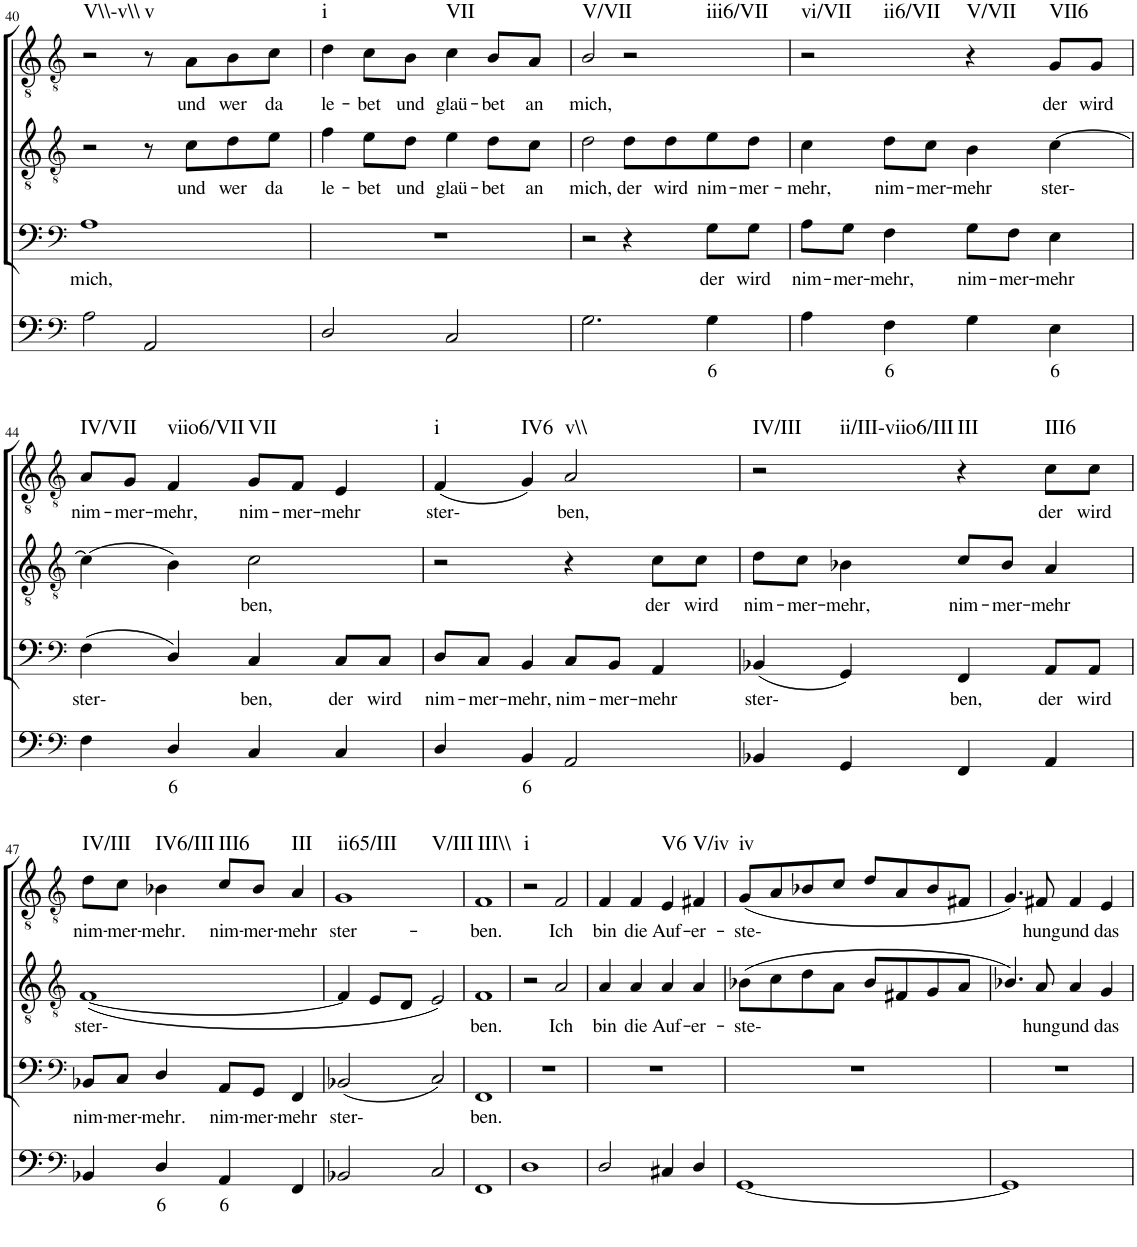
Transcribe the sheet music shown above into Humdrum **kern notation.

**kern	**text	**kern	**text	**kern	**text	**kern	**text	**harte
*part4	*part4	*part3	*part3	*part2	*part2	*part1	*part1	*part1
*staff4	*staff4	*staff3	*staff3	*staff2	*staff2	*staff1	*staff1	*
*I"Continuo	*	*I"Bass	*	*I"Tenor II	*	*I"Tenor I	*	*
!!LO:PB:g=z
*clefF4	*	*clefF4	*	*clefGv2	*	*clefGv2	*	*
*k[]	*	*k[]	*	*k[]	*	*k[]	*	*
*M4/4	*	*M4/4	*	*M4/4	*	*M4/4	*	*
=40	=40	=40	=40	=40	=40	=40	=40	=40
!	!	!	!LO:LY:b	!	!	!	!	!LO:H:kt=V\\-v\\
2A\	.	1A	mich,	2r	.	2r	.	N
!	!	!	!	!	!	!	!	!LO:H:kt=v
2AA/	.	.	.	8r	.	8r	.	N
!	!	!	!	!	!LO:LY:b	!	!LO:LY:b	!
.	.	.	.	8c\L	und	8A\L	und	.
!	!	!	!	!	!LO:LY:b	!	!LO:LY:b	!
.	.	.	.	8d\	wer	8B\	wer	.
!	!	!	!	!	!LO:LY:b	!	!LO:LY:b	!
.	.	.	.	8e\J	da	8c\J	da	.
=41	=41	=41	=41	=41	=41	=41	=41	=41
!	!	!	!	!	!LO:LY:b	!	!LO:LY:b	!LO:H:kt=i
2D/	.	1r	.	4f\	le-	4d\	le-	N
!	!	!	!	!	!LO:LY:b	!	!LO:LY:b	!
.	.	.	.	8e\L	bet	8c\L	bet	.
!	!	!	!	!	!LO:LY:b	!	!LO:LY:b	!
.	.	.	.	8d\J	und	8B\J	und	.
!	!	!	!	!	!LO:LY:b	!	!LO:LY:b	!LO:H:kt=VII
2C/	.	.	.	4e\	glaü-	4c\	glaü-	N
!	!	!	!	!	!LO:LY:b	!	!LO:LY:b	!
.	.	.	.	8d\L	bet	8B/L	bet	.
!	!	!	!	!	!LO:LY:b	!	!LO:LY:b	!
.	.	.	.	8c\J	an	8A/J	an	.
=42	=42	=42	=42	=42	=42	=42	=42	=42
!	!	!	!	!	!LO:LY:b	!	!LO:LY:b	!LO:H:kt=V/VII
2.G\	.	2r	.	2d\	mich,	2B/	mich,	N
!	!	!	!	!	!LO:LY:b	!	!	!LO:H:kt=iii6/VII
.	.	4r	.	8d\L	der	2r	.	N
!	!	!	!	!	!LO:LY:b	!	!	!
.	.	.	.	8d\	wird	.	.	.
!	!LO:LY:b	!	!LO:LY:b	!	!LO:LY:b	!	!	!
4G\	6	8G\L	der	8e\	nim-	.	.	.
!	!	!	!LO:LY:b	!	!LO:LY:b	!	!	!
.	.	8G\J	wird	8d\J	mer-	.	.	.
=43	=43	=43	=43	=43	=43	=43	=43	=43
!	!	!	!LO:LY:b	!	!LO:LY:b	!	!	!LO:H:n=1:kt=vi/VII
!	!	!	!	!	!	!	!	!LO:H:n=2:kt=ii6/VII
4A\	.	8A\L	nim-	4c\	mehr,	2r	.	N N
!	!	!	!LO:LY:b	!	!	!	!	!
.	.	8G\J	mer-	.	.	.	.	.
!	!LO:LY:b	!	!LO:LY:b	!	!LO:LY:b	!	!	!
4F\	6	4F\	mehr,	8d\L	nim-	.	.	.
!	!	!	!	!	!LO:LY:b	!	!	!
.	.	.	.	8c\J	mer-	.	.	.
!	!	!	!LO:LY:b	!	!LO:LY:b	!	!	!LO:H:kt=V/VII
4G\	.	8G\L	nim-	4B\	mehr	4r	.	N
!	!	!	!LO:LY:b	!	!	!	!	!
.	.	8F\J	mer-	.	.	.	.	.
!	!LO:LY:b	!	!LO:LY:b	!	!LO:LY:b	!	!LO:LY:b	!LO:H:kt=VII6
4E\	6	4E\	mehr	[4c\	ster-	8G/L	der	N
!	!	!	!	!	!	!	!LO:LY:b	!
.	.	.	.	.	.	8G/J	wird	.
!!LO:LB:g=z
=44	=44	=44	=44	=44	=44	=44	=44	=44
*clefF4	*	*clefF4	*	*clefGv2	*	*clefGv2	*	*
!	!	!	!LO:LY:b	!	!	!	!LO:LY:b	!LO:H:kt=IV/VII
4F\	.	(4F\	ster-	(4c\]	.	8A/L	nim-	N
!	!	!	!	!	!	!	!LO:LY:b	!
.	.	.	.	.	.	8G/J	mer-	.
!	!LO:LY:b	!	!	!	!	!	!LO:LY:b	!LO:H:kt=viio6/VII
4D/	6	4D/)	.	4B\)	.	4F/	mehr,	N
!	!	!	!LO:LY:b	!	!LO:LY:b	!	!LO:LY:b	!LO:H:kt=VII
4C/	.	4C/	ben,	2c\	ben,	8G/L	nim-	N
!	!	!	!	!	!	!	!LO:LY:b	!
.	.	.	.	.	.	8F/J	mer-	.
!	!	!	!LO:LY:b	!	!	!	!LO:LY:b	!
4C/	.	8C/L	der	.	.	4E/	mehr	.
!	!	!	!LO:LY:b	!	!	!	!	!
.	.	8C/J	wird	.	.	.	.	.
=45	=45	=45	=45	=45	=45	=45	=45	=45
!	!	!	!LO:LY:b	!	!	!	!LO:LY:b	!LO:H:kt=i
4D/	.	8D/L	nim-	2r	.	(4F/	ster-	N
!	!	!	!LO:LY:b	!	!	!	!	!
.	.	8C/J	mer-	.	.	.	.	.
!	!LO:LY:b	!	!LO:LY:b	!	!	!	!	!LO:H:kt=IV6
4BB/	6	4BB/	mehr,	.	.	4G/)	.	N
!	!	!	!LO:LY:b	!	!	!	!LO:LY:b	!LO:H:kt=v\\
2AA/	.	8C/L	nim-	4r	.	2A/	ben,	N
!	!	!	!LO:LY:b	!	!	!	!	!
.	.	8BB/J	mer-	.	.	.	.	.
!	!	!	!LO:LY:b	!	!LO:LY:b	!	!	!
.	.	4AA/	mehr	8c\L	der	.	.	.
!	!	!	!	!	!LO:LY:b	!	!	!
.	.	.	.	8c\J	wird	.	.	.
=46	=46	=46	=46	=46	=46	=46	=46	=46
!	!	!	!LO:LY:b	!	!LO:LY:b	!	!	!LO:H:n=1:kt=IV/III
!	!	!	!	!	!	!	!	!LO:H:n=2:kt=ii/III-viio6/III
4BB-X/	.	(4BB-X/	ster-	8d\L	nim-	2r	.	N N
!	!	!	!	!	!LO:LY:b	!	!	!
.	.	.	.	8c\J	mer-	.	.	.
!	!	!	!	!	!LO:LY:b	!	!	!
4GG/	.	4GG/)	.	4B-X\	mehr,	.	.	.
!	!	!	!LO:LY:b	!	!LO:LY:b	!	!	!LO:H:kt=III
4FF/	.	4FF/	ben,	8c/L	nim-	4r	.	N
!	!	!	!	!	!LO:LY:b	!	!	!
.	.	.	.	8B-/J	mer-	.	.	.
!	!	!	!LO:LY:b	!	!LO:LY:b	!	!LO:LY:b	!LO:H:kt=III6
4AA/	.	8AA/L	der	4A/	mehr	8c\L	der	N
!	!	!	!LO:LY:b	!	!	!	!LO:LY:b	!
.	.	8AA/J	wird	.	.	8c\J	wird	.
!!LO:LB:g=z
=47	=47	=47	=47	=47	=47	=47	=47	=47
*clefF4	*	*clefF4	*	*clefGv2	*	*clefGv2	*	*
!	!	!	!LO:LY:b	!	!LO:LY:b	!	!LO:LY:b	!LO:H:kt=IV/III
4BB-X/	.	8BB-X/L	nim-	([1F	ster-	8d\L	nim-	N
!	!	!	!LO:LY:b	!	!	!	!LO:LY:b	!
.	.	8C/J	mer-	.	.	8c\J	mer-	.
!	!LO:LY:b	!	!LO:LY:b	!	!	!	!LO:LY:b	!LO:H:kt=IV6/III
4D/	6	4D/	mehr.	.	.	4B-X\	mehr.	N
!	!LO:LY:b	!	!LO:LY:b	!	!	!	!LO:LY:b	!LO:H:kt=III6
4AA/	6	8AA/L	nim-	.	.	8c/L	nim-	N
!	!	!	!LO:LY:b	!	!	!	!LO:LY:b	!
.	.	8GG/J	mer-	.	.	8B-/J	mer-	.
!	!	!	!LO:LY:b	!	!	!	!LO:LY:b	!LO:H:kt=III
4FF/	.	4FF/	mehr	.	.	4A/	mehr	N
=48	=48	=48	=48	=48	=48	=48	=48	=48
!	!	!	!LO:LY:b	!	!	!	!LO:LY:b	!LO:H:n=1:kt=ii65/III
!	!	!	!	!	!	!	!	!LO:H:n=2:kt=V/III
2BB-X/	.	(2BB-X/	ster-	4F/]	.	1G	ster-	N N
.	.	.	.	8E/L	.	.	.	.
.	.	.	.	8D/J	.	.	.	.
2C/	.	2C/)	.	2E/)	.	.	.	.
=49	=49	=49	=49	=49	=49	=49	=49	=49
!	!	!	!LO:LY:b	!	!LO:LY:b	!	!LO:LY:b	!LO:H:kt=III\\
1FF	.	1FF	ben.	1F	ben.	1F	ben.	N
=50	=50	=50	=50	=50	=50	=50	=50	=50
!	!	!	!	!	!	!	!	!LO:H:kt=i
1D	.	1r	.	2r	.	2r	.	N
!	!	!	!	!	!LO:LY:b	!	!LO:LY:b	!
.	.	.	.	2A/	Ich	2F/	Ich	.
=51	=51	=51	=51	=51	=51	=51	=51	=51
!	!	!	!	!	!LO:LY:b	!	!LO:LY:b	!
2D/	.	1r	.	4A/	bin	4F/	bin	.
!	!	!	!	!	!LO:LY:b	!	!LO:LY:b	!
.	.	.	.	4A/	die	4F/	die	.
!	!	!	!	!	!LO:LY:b	!	!LO:LY:b	!LO:H:kt=V6
4C#X/	.	.	.	4A/	Auf-	4E/	Auf-	N
!	!	!	!	!	!LO:LY:b	!	!LO:LY:b	!LO:H:kt=V/iv
4D/	.	.	.	4A/	er-	4F#X/	er-	N
=52	=52	=52	=52	=52	=52	=52	=52	=52
!	!	!	!	!	!LO:LY:b	!	!LO:LY:b	!LO:H:kt=iv
[1GG	.	1r	.	(8B-X\L	ste-	(8G/L	ste-	N
.	.	.	.	8c\	.	8A/	.	.
.	.	.	.	8d\	.	8B-X/	.	.
.	.	.	.	8A\J	.	8c/J	.	.
.	.	.	.	8B-/L	.	8d/L	.	.
.	.	.	.	8F#X/	.	8A/	.	.
.	.	.	.	8G/	.	8B-/	.	.
.	.	.	.	8A/J	.	8F#X/J	.	.
=53	=53	=53	=53	=53	=53	=53	=53	=53
1GG]	.	1r	.	4.B-X/)	.	4.G/)	.	.
!	!	!	!	!	!LO:LY:b	!	!LO:LY:b	!
.	.	.	.	8A/	hung	8F#X/	hung	.
!	!	!	!	!	!LO:LY:b	!	!LO:LY:b	!
.	.	.	.	4A/	und	4F#/	und	.
!	!	!	!	!	!LO:LY:b	!	!LO:LY:b	!
.	.	.	.	4G/	das	4E/	das	.
=	=	=	=	=	=	=	=	=
*-	*-	*-	*-	*-	*-	*-	*-	*-
